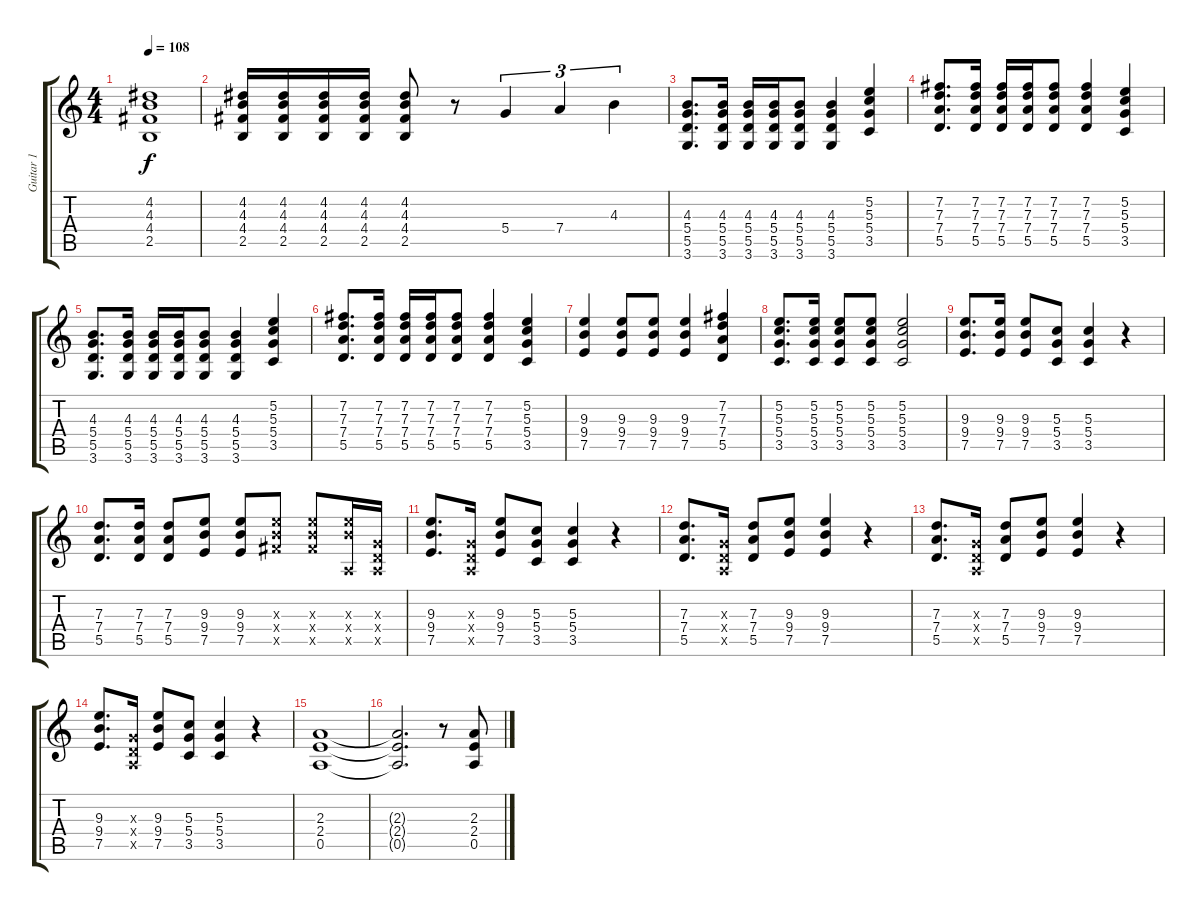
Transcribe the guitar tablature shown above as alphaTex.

\track ("Guitar 1" "Guitar 1") {instrument distortionguitar}
\staff {score tabs}
\tuning (E4 B3 G3 D3 A2 E2) {hide}
\ts (4 4)
\tempo 108
\clef g2
\ks c
(4.2 4.3 4.4 2.5).1{dy f} |
(4.2 4.3 4.4 2.5).16 (4.2 4.3 4.4 2.5).16 (4.2 4.3 4.4 2.5).16 (4.2 4.3 4.4 2.5).16 (4.2 4.3 4.4 2.5).8 r.8 5.4.4{tu (3 2)} 7.4.4{tu (3 2)} 4.3.4{tu (3 2)} |
(4.3 5.4 5.5 3.6).8{d} (4.3 5.4 5.5 3.6).16 (4.3 5.4 5.5 3.6).16 (4.3 5.4 5.5 3.6).16 (4.3 5.4 5.5 3.6).8 (4.3 5.4 5.5 3.6).4 (5.2 5.3 5.4 3.5).4 |
(7.2 7.3 7.4 5.5).8{d} (7.2 7.3 7.4 5.5).16 (7.2 7.3 7.4 5.5).16 (7.2 7.3 7.4 5.5).16 (7.2 7.3 7.4 5.5).8 (7.2 7.3 7.4 5.5).4 (5.2 5.3 5.4 3.5).4 |
(4.3 5.4 5.5 3.6).8{d} (4.3 5.4 5.5 3.6).16 (4.3 5.4 5.5 3.6).16 (4.3 5.4 5.5 3.6).16 (4.3 5.4 5.5 3.6).8 (4.3 5.4 5.5 3.6).4 (5.2 5.3 5.4 3.5).4 |
(7.2 7.3 7.4 5.5).8{d} (7.2 7.3 7.4 5.5).16 (7.2 7.3 7.4 5.5).16 (7.2 7.3 7.4 5.5).16 (7.2 7.3 7.4 5.5).8 (7.2 7.3 7.4 5.5).4 (5.2 5.3 5.4 3.5).4 |
(9.3 9.4 7.5).4 (9.3 9.4 7.5).8 (9.3 9.4 7.5).8 (9.3 9.4 7.5).4 (7.2 7.3 7.4 5.5).4 |
(5.2 5.3 5.4 3.5).8{d} (5.2 5.3 5.4 3.5).16 (5.2 5.3 5.4 3.5).8 (5.2 5.3 5.4 3.5).8 (5.2 5.3 5.4 3.5).2 |
(9.3 9.4 7.5).8{d} (9.3 9.4 7.5).16 (9.3 9.4 7.5).8 (5.3 5.4 3.5).8 (5.3 5.4 3.5).4 r.4 |
(7.3 7.4 5.5).8{d} (7.3 7.4 5.5).16 (7.3 7.4 5.5).8 (9.3 9.4 7.5).8 (9.3 9.4 7.5).8 (9.3{x} 9.4{x} 9.5{x}).8 (9.3{x} 9.4{x} 9.5{x}).8 (9.3{x} 9.4{x} 0.5{x}).16 (0.3{x} 0.4{x} 0.5{x}).16 |
(9.3 9.4 7.5).8{d} (0.3{x} 0.4{x} 0.5{x}).16 (9.3 9.4 7.5).8 (5.3 5.4 3.5).8 (5.3 5.4 3.5).4 r.4 |
(7.3 7.4 5.5).8{d} (0.3{x} 0.4{x} 0.5{x}).16 (7.3 7.4 5.5).8 (9.3 9.4 7.5).8 (9.3 9.4 7.5).4 r.4 |
(7.3 7.4 5.5).8{d} (0.3{x} 0.4{x} 0.5{x}).16 (7.3 7.4 5.5).8 (9.3 9.4 7.5).8 (9.3 9.4 7.5).4 r.4 |
(9.3 9.4 7.5).8{d} (0.3{x} 0.4{x} 0.5{x}).16 (9.3 9.4 7.5).8 (5.3 5.4 3.5).8 (5.3 5.4 3.5).4 r.4 |
(2.3 2.4 0.5).1 |
(2.3{t} 2.4{t} 0.5{t}).2{d} r.8 (2.3 2.4 0.5).8
